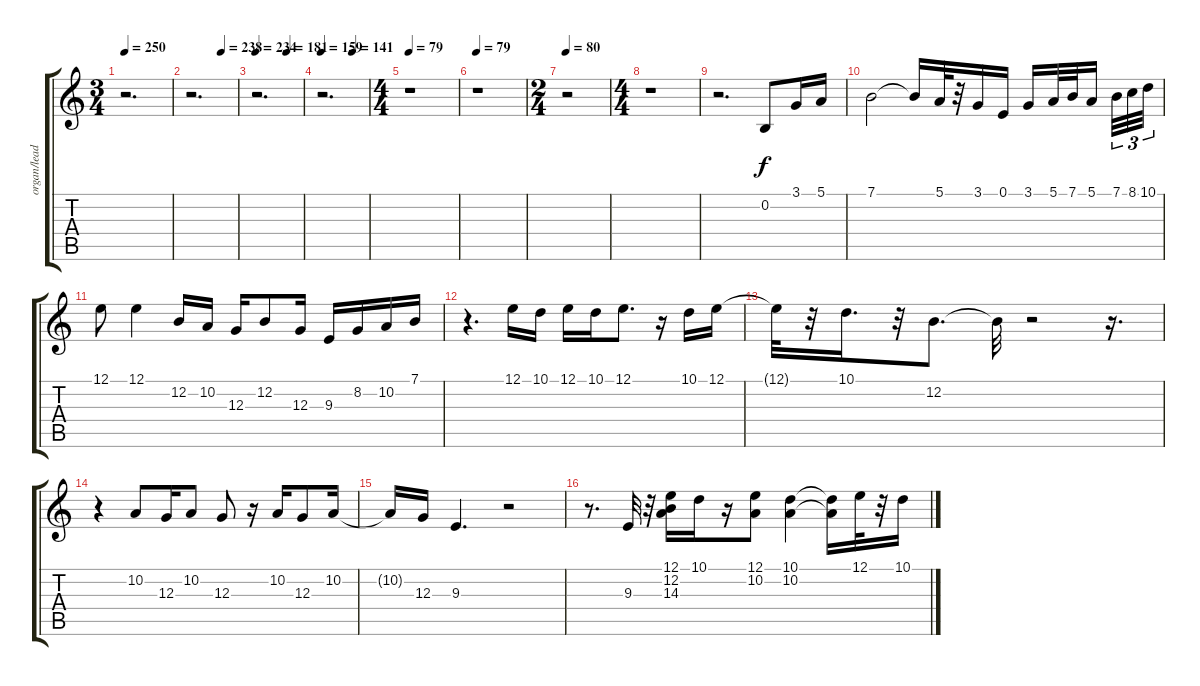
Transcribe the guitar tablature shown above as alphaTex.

\track ("organ/lead guitar   " "organ/lead") {instrument percussiveorgan}
\staff {score tabs}
\tuning (E4 B3 G3 D3 A2 E2) {hide}
\ts (3 4)
\tempo 250
\clef g2
\ks c
r.2{d dy f} |
\tempo (238 0.6666666666666666)
r.2{d} |
\tempo 234
\tempo (181 0.6666666666666666)
r.2{d} |
\tempo 159
\tempo (141 0.6666666666666666)
r.2{d} |
\ts (4 4)
\tempo 79
r.1 |
\tempo 79
r.1 |
\ts (2 4)
\tempo 80
r.2 |
\ts (4 4)
r.1 |
r.2{d} 0.2.8{balance 16 instrument overdrivenguitar} 3.1.16{balance 12} 5.1.16{balance 8} |
7.1.2{balance 3} 7.1{t}.16 5.1.32{balance 12} r.32 3.1.16{balance 10} 0.1.16{balance 7} 3.1.16{balance 4} 5.1.32{balance 1} 7.1.32 5.1.16 7.1.32{tu (3 2) balance 15} 8.1.32{tu (3 2)} 10.1.32{tu (3 2)} |
12.1.8{balance 12} 12.1.4 12.2.16{balance 3} 10.2.16{balance 6} 12.3.16{balance 8} 12.2.8{balance 10} 12.3.16{balance 12} 9.3.16{balance 10} 8.2.16{balance 8} 10.2.16{balance 6} 7.1.16{balance 3} |
r.4{d} 12.1.16{balance 6} 10.1.16{balance 10} 12.1.16{balance 6} 10.1.16{balance 10} 12.1.8{d balance 3} r.16 10.1.16{balance 12} 12.1.16 |
12.1{t}.32 r.32 10.1.16{d balance 10} r.32 12.2.8{d balance 3} 12.2{t}.32 r.2 r.16{d} |
r.4 10.2.8{balance 12} 12.3.16{balance 10} 10.2.8{balance 6} 12.3.8{balance 10} r.16 10.2.16{balance 3} 12.3.8{balance 7} 10.2.16{balance 4} |
10.2{t}.16 12.3.16{balance 12} 9.3.4{d balance 10} r.2 |
r.8{d} 9.3.32{balance 14} r.32 (12.1 12.2 14.3).16{balance 2} 10.1.16{balance 4} r.16 (12.1 10.2).8{balance 2} (10.1 10.2).4{balance 14} (10.1{t} 10.2{t}).16 12.1.32{balance 10} r.32 10.1.16
